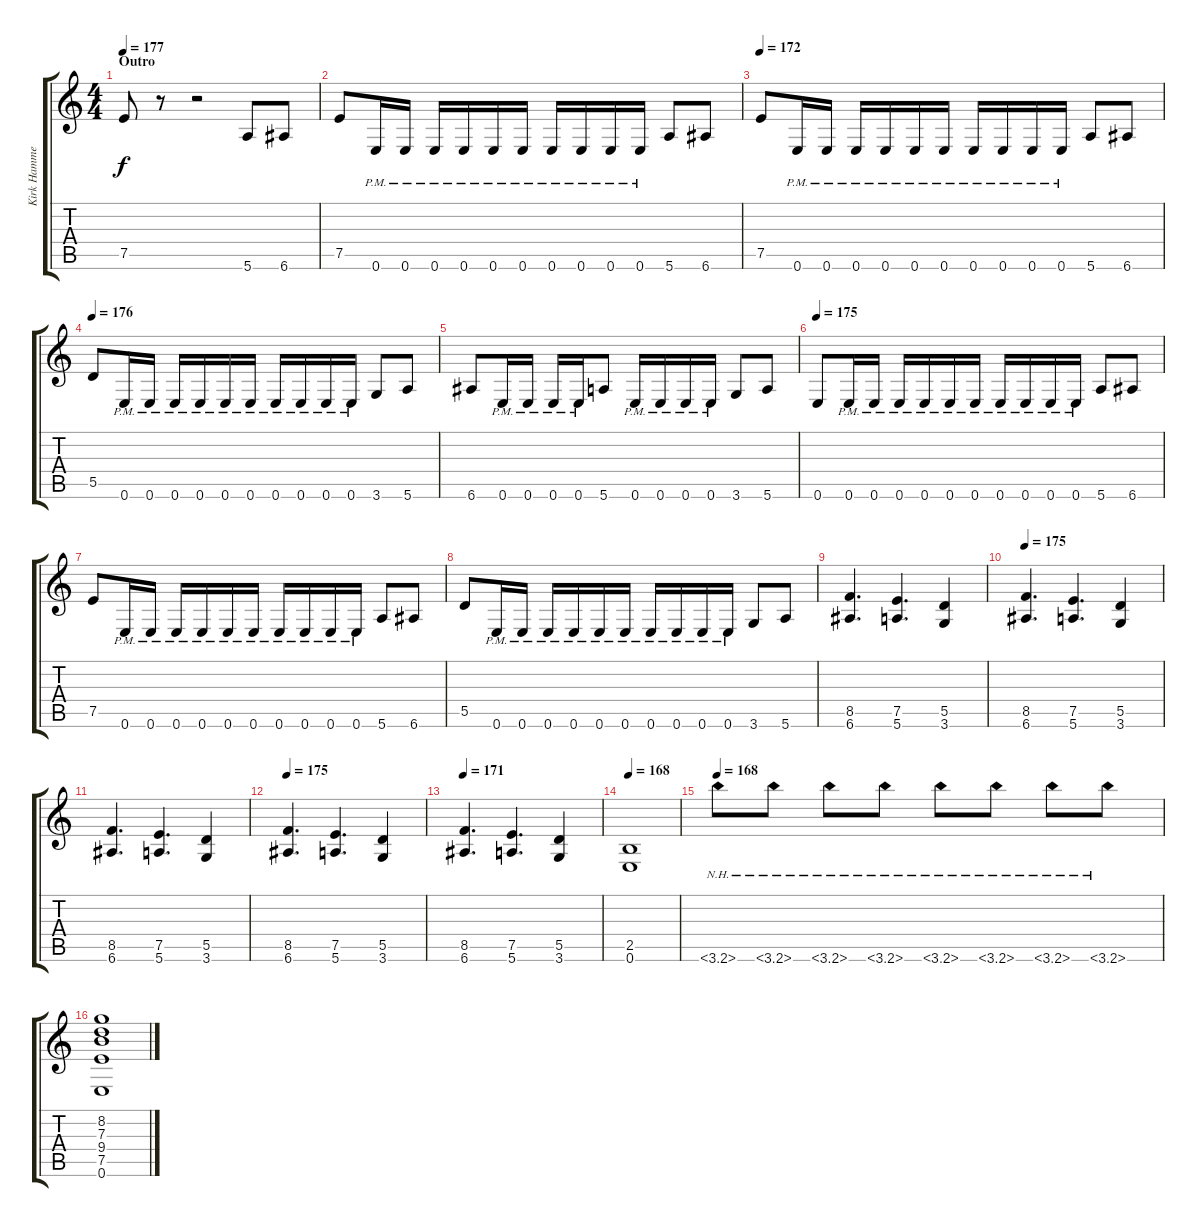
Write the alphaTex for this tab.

\track ("Kirk Hammett" "Kirk Hamme") {instrument distortionguitar}
\staff {score tabs}
\tuning (E4 B3 G3 D3 A2 E2) {hide}
\ts (4 4)
\section ("" "Outro")
\tempo 177
\clef g2
\ks c
7.5.8{dy f} r.8 r.2 5.6.8 6.6.8 |
7.5.8 0.6{pm}.16 0.6{pm}.16 0.6{pm}.16 0.6{pm}.16 0.6{pm}.16 0.6{pm}.16 0.6{pm}.16 0.6{pm}.16 0.6{pm}.16 0.6{pm}.16 5.6.8 6.6.8 |
\tempo 172
7.5.8 0.6{pm}.16 0.6{pm}.16 0.6{pm}.16 0.6{pm}.16 0.6{pm}.16 0.6{pm}.16 0.6{pm}.16 0.6{pm}.16 0.6{pm}.16 0.6{pm}.16 5.6.8 6.6.8 |
\tempo 176
5.5.8 0.6{pm}.16 0.6{pm}.16 0.6{pm}.16 0.6{pm}.16 0.6{pm}.16 0.6{pm}.16 0.6{pm}.16 0.6{pm}.16 0.6{pm}.16 0.6{pm}.16 3.6.8 5.6.8 |
6.6.8 0.6{pm}.16 0.6{pm}.16 0.6{pm}.16 0.6{pm}.16 5.6.8 0.6{pm}.16 0.6{pm}.16 0.6{pm}.16 0.6{pm}.16 3.6.8 5.6.8 |
\tempo 175
0.6.8 0.6{pm}.16 0.6{pm}.16 0.6{pm}.16 0.6{pm}.16 0.6{pm}.16 0.6{pm}.16 0.6{pm}.16 0.6{pm}.16 0.6{pm}.16 0.6{pm}.16 5.6.8 6.6.8 |
7.5.8 0.6{pm}.16 0.6{pm}.16 0.6{pm}.16 0.6{pm}.16 0.6{pm}.16 0.6{pm}.16 0.6{pm}.16 0.6{pm}.16 0.6{pm}.16 0.6{pm}.16 5.6.8 6.6.8 |
5.5.8 0.6{pm}.16 0.6{pm}.16 0.6{pm}.16 0.6{pm}.16 0.6{pm}.16 0.6{pm}.16 0.6{pm}.16 0.6{pm}.16 0.6{pm}.16 0.6{pm}.16 3.6.8 5.6.8 |
(8.5 6.6).4{d} (7.5 5.6).4{d} (5.5 3.6).4 |
\tempo 175
(8.5 6.6).4{d} (7.5 5.6).4{d} (5.5 3.6).4 |
(8.5 6.6).4{d} (7.5 5.6).4{d} (5.5 3.6).4 |
\tempo 175
(8.5 6.6).4{d} (7.5 5.6).4{d} (5.5 3.6).4 |
\tempo 171
(8.5 6.6).4{d} (7.5 5.6).4{d} (5.5 3.6).4 |
\tempo 168
(2.5 0.6).1 |
\tempo 168
3.6{nh}.8 3.6{nh}.8 3.6{nh}.8 3.6{nh}.8 3.6{nh}.8 3.6{nh}.8 3.6{nh}.8 3.6{nh}.8 |
(8.2 7.3 9.4 7.5 0.6).1
